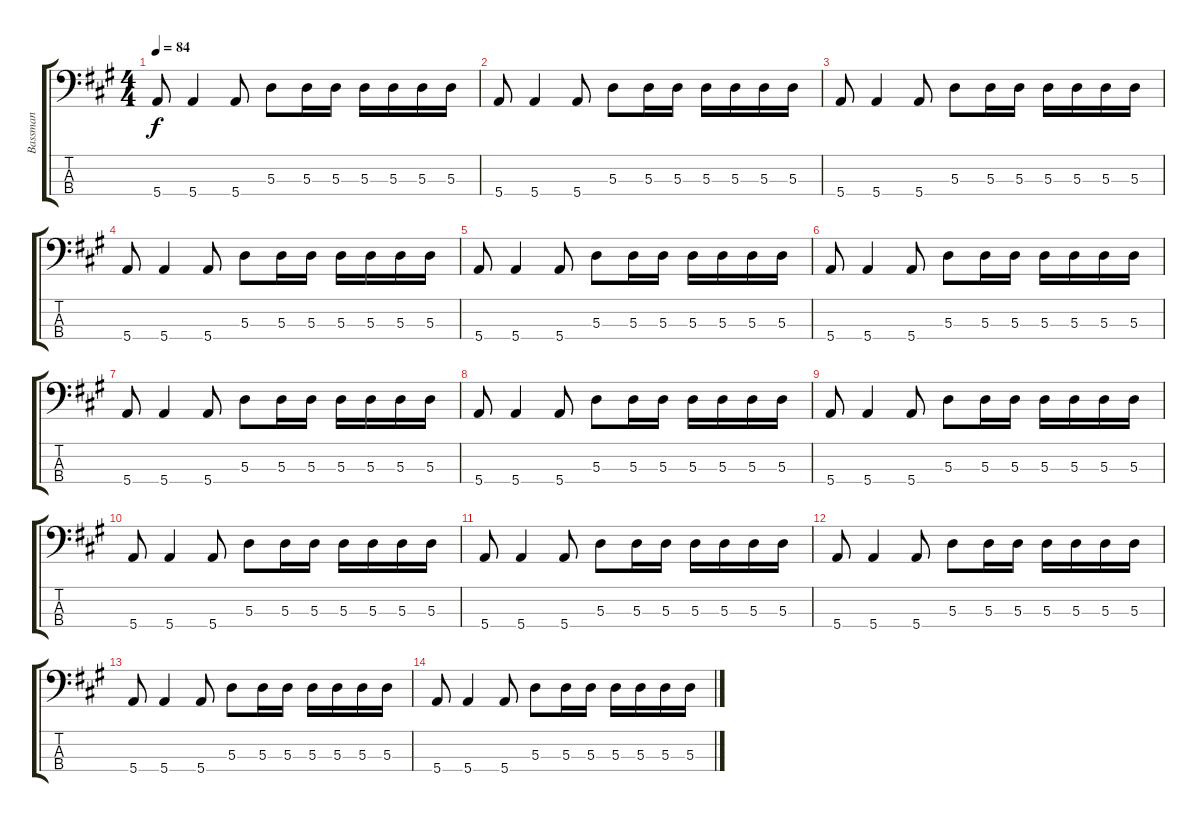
\track ("Bassman" "Bassman") {instrument acousticbass}
\staff {score tabs}
\tuning (G2 D2 A1 E1) {hide}
\ts (4 4)
\tempo 84
\clef f4
\ks a
5.4.8{dy f} 5.4.4 5.4.8 5.3.8 5.3.16 5.3.16 5.3.16 5.3.16 5.3.16 5.3.16 |
5.4.8 5.4.4 5.4.8 5.3.8 5.3.16 5.3.16 5.3.16 5.3.16 5.3.16 5.3.16 |
5.4.8 5.4.4 5.4.8 5.3.8 5.3.16 5.3.16 5.3.16 5.3.16 5.3.16 5.3.16 |
5.4.8 5.4.4 5.4.8 5.3.8 5.3.16 5.3.16 5.3.16 5.3.16 5.3.16 5.3.16 |
5.4.8 5.4.4 5.4.8 5.3.8 5.3.16 5.3.16 5.3.16 5.3.16 5.3.16 5.3.16 |
5.4.8 5.4.4 5.4.8 5.3.8 5.3.16 5.3.16 5.3.16 5.3.16 5.3.16 5.3.16 |
5.4.8 5.4.4 5.4.8 5.3.8 5.3.16 5.3.16 5.3.16 5.3.16 5.3.16 5.3.16 |
5.4.8 5.4.4 5.4.8 5.3.8 5.3.16 5.3.16 5.3.16 5.3.16 5.3.16 5.3.16 |
5.4.8 5.4.4 5.4.8 5.3.8 5.3.16 5.3.16 5.3.16 5.3.16 5.3.16 5.3.16 |
5.4.8 5.4.4 5.4.8 5.3.8 5.3.16 5.3.16 5.3.16 5.3.16 5.3.16 5.3.16 |
5.4.8 5.4.4 5.4.8 5.3.8 5.3.16 5.3.16 5.3.16 5.3.16 5.3.16 5.3.16 |
5.4.8 5.4.4 5.4.8 5.3.8 5.3.16 5.3.16 5.3.16 5.3.16 5.3.16 5.3.16 |
5.4.8 5.4.4 5.4.8 5.3.8 5.3.16 5.3.16 5.3.16 5.3.16 5.3.16 5.3.16 |
5.4.8 5.4.4 5.4.8 5.3.8 5.3.16 5.3.16 5.3.16 5.3.16 5.3.16 5.3.16
